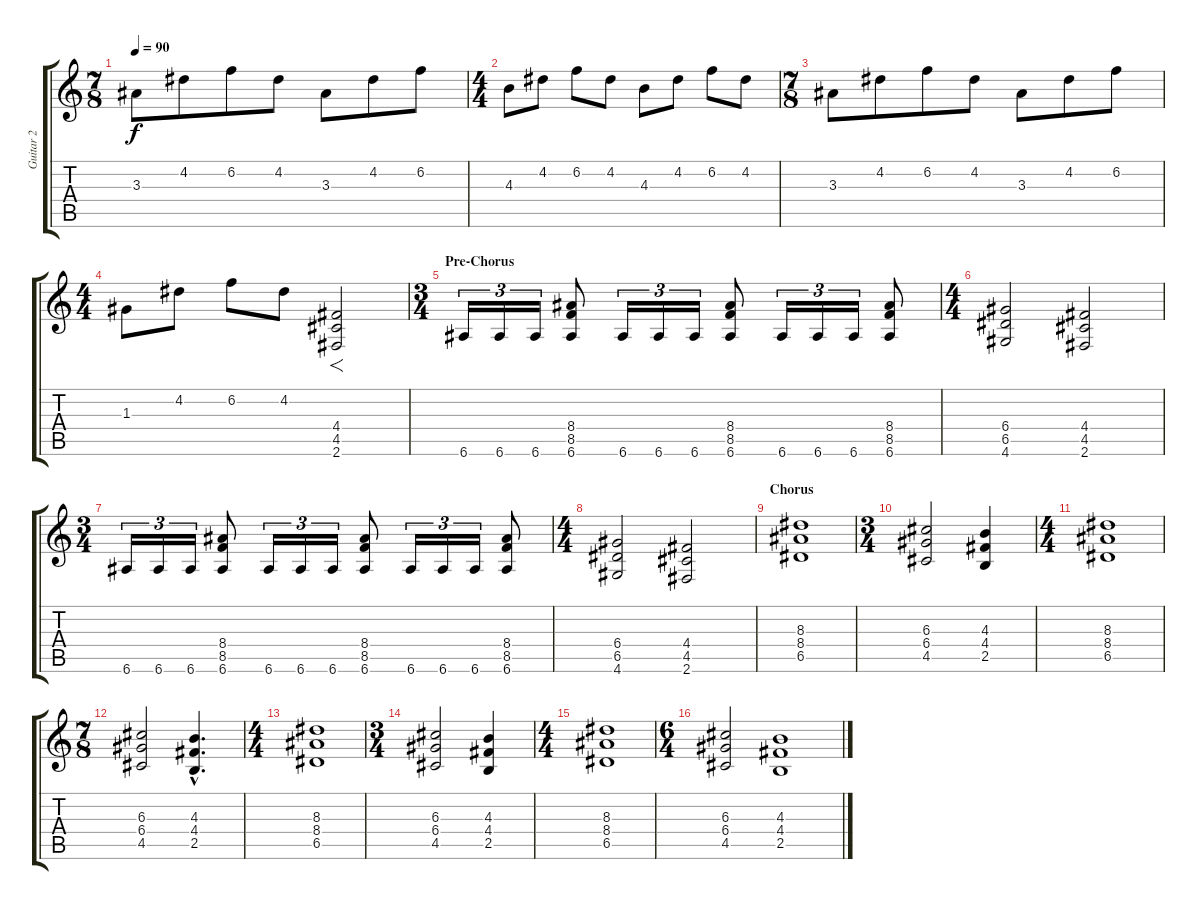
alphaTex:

\track ("Guitar 2" "Guitar 2") {instrument distortionguitar}
\staff {score tabs}
\tuning (E4 B3 G3 D3 A2 E2) {hide}
\ts (7 8)
\tempo 90
\clef g2
\ks c
3.3.8{dy f instrument electricguitarclean} 4.2.8 6.2.8 4.2.8 3.3.8 4.2.8 6.2.8 |
\ts (4 4)
4.3.8 4.2.8 6.2.8 4.2.8 4.3.8 4.2.8 6.2.8 4.2.8 |
\ts (7 8)
3.3.8 4.2.8 6.2.8 4.2.8 3.3.8 4.2.8 6.2.8 |
\ts (4 4)
1.3.8 4.2.8 6.2.8 4.2.8 (4.4 4.5 2.6).2{f instrument distortionguitar} |
\ts (3 4)
\section ("" "Pre-Chorus")
6.6.16{tu (3 2)} 6.6.16{tu (3 2)} 6.6.16{tu (3 2)} (8.4 8.5 6.6).8 6.6.16{tu (3 2)} 6.6.16{tu (3 2)} 6.6.16{tu (3 2)} (8.4 8.5 6.6).8 6.6.16{tu (3 2)} 6.6.16{tu (3 2)} 6.6.16{tu (3 2)} (8.4 8.5 6.6).8 |
\ts (4 4)
(6.4 6.5 4.6).2 (4.4 4.5 2.6).2 |
\ts (3 4)
6.6.16{tu (3 2) instrument distortionguitar} 6.6.16{tu (3 2)} 6.6.16{tu (3 2)} (8.4 8.5 6.6).8 6.6.16{tu (3 2)} 6.6.16{tu (3 2)} 6.6.16{tu (3 2)} (8.4 8.5 6.6).8 6.6.16{tu (3 2)} 6.6.16{tu (3 2)} 6.6.16{tu (3 2)} (8.4 8.5 6.6).8 |
\ts (4 4)
(6.4 6.5 4.6).2 (4.4 4.5 2.6).2 |
\section ("" "Chorus")
(8.3 8.4 6.5).1 |
\ts (3 4)
(6.3 6.4 4.5).2 (4.3 4.4 2.5).4 |
\ts (4 4)
(8.3 8.4 6.5).1 |
\ts (7 8)
(6.3 6.4 4.5).2 (4.3{hac} 4.4{hac} 2.5{hac}).4{d} |
\ts (4 4)
(8.3 8.4 6.5).1 |
\ts (3 4)
(6.3 6.4 4.5).2 (4.3 4.4 2.5).4 |
\ts (4 4)
(8.3 8.4 6.5).1 |
\ts (6 4)
(6.3 6.4 4.5).2 (4.3 4.4 2.5).1
